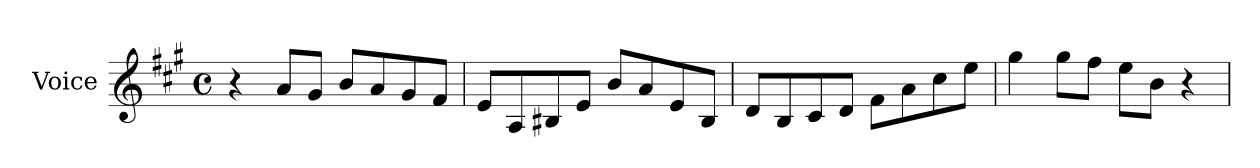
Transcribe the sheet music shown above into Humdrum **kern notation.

**kern
*part1
*staff1
*I"Voice
*I'Voice
*clefG2
*k[f#c#g#]
*M4/4
*met(c)
=1
4r
8a/L
8g#/J
8b/L
8a/
8g#/
8f#/J
=2
8e/L
8A/
8B#X/
8e/J
8b/L
8a/
8e/
8B#/J
=3
8d/L
8B/
8c#/
8d/J
8f#\L
8a\
8cc#\
8ee\J
=4
4gg#\
8gg#\L
8ff#\J
8ee\L
8b\J
4r
=
*-
